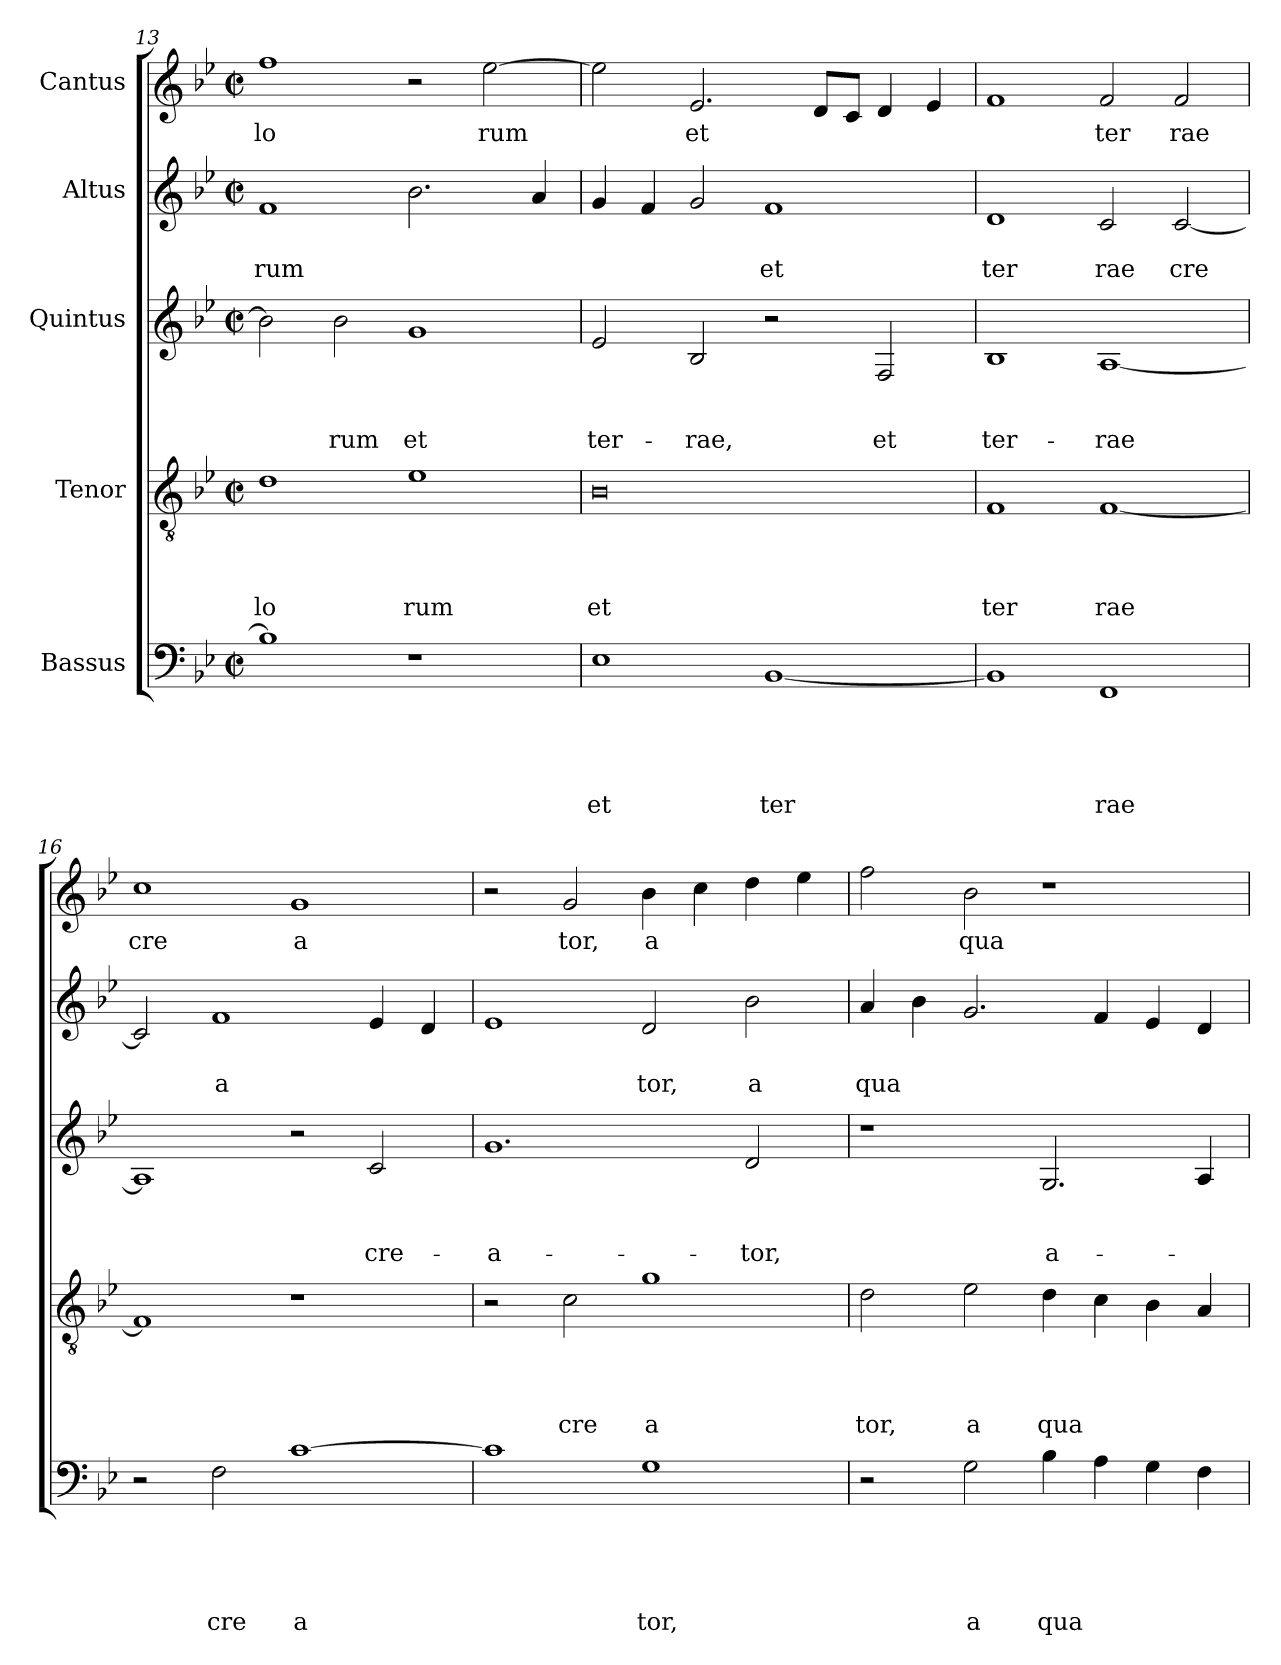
**kern	**text	**text	**text	**text	**text	**kern	**text	**text	**text	**text	**kern	**text	**text	**text	**kern	**text	**text	**kern	**text
*part5	*part5	*part5	*part5	*part5	*part5	*part4	*part4	*part4	*part4	*part4	*part3	*part3	*part3	*part3	*part2	*part2	*part2	*part1	*part1
*staff5	*staff5	*staff5	*staff5	*staff5	*staff5	*staff4	*staff4	*staff4	*staff4	*staff4	*staff3	*staff3	*staff3	*staff3	*staff2	*staff2	*staff2	*staff1	*staff1
*I"Bassus	*	*	*	*	*	*I"Tenor	*	*	*	*	*I"Quintus	*	*	*	*I"Altus	*	*	*I"Cantus	*
!!LO:PB:g=z
*clefF4	*	*	*	*	*	*clefGv2	*	*	*	*	*clefG2	*	*	*	*clefG2	*	*	*clefG2	*
*k[b-e-]	*	*	*	*	*	*k[b-e-]	*	*	*	*	*k[b-e-]	*	*	*	*k[b-e-]	*	*	*k[b-e-]	*
*B-:	*	*	*	*	*	*B-:	*	*	*	*	*B-:	*	*	*	*B-:	*	*	*B-:	*
*M2/2	*	*	*	*	*	*M2/2	*	*	*	*	*M2/2	*	*	*	*M2/2	*	*	*M2/2	*
*met(c|)	*	*	*	*	*	*met(c|)	*	*	*	*	*met(c|)	*	*	*	*met(c|)	*	*	*met(c|)	*
=13	=13	=13	=13	=13	=13	=13	=13	=13	=13	=13	=13	=13	=13	=13	=13	=13	=13	=13	=13
!	!	!	!	!	!	!	!	!	!	!LO:LY:b	!	!	!	!	!	!	!LO:LY:b	!	!LO:LY:b
1B-]	.	.	.	.	.	1d	.	.	.	-lo	2b-\]	.	.	.	1f	.	rum	1ff	lo
!	!	!	!	!	!	!	!	!	!	!	!	!	!	!LO:LY:b	!	!	!	!	!
.	.	.	.	.	.	.	.	.	.	.	2b-\	.	.	rum	.	.	.	.	.
!	!	!	!	!	!	!	!	!	!	!LO:LY:b	!	!	!	!LO:LY:b	!	!	!	!	!
1r	.	.	.	.	.	1e-	.	.	.	rum	1g	.	.	et	2.b-\	.	.	2r	.
!	!	!	!	!	!	!	!	!	!	!	!	!	!	!	!	!	!	!	!LO:LY:b
.	.	.	.	.	.	.	.	.	.	.	.	.	.	.	.	.	.	[>2ee-\	rum
.	.	.	.	.	.	.	.	.	.	.	.	.	.	.	4a/	.	.	.	.
=14	=14	=14	=14	=14	=14	=14	=14	=14	=14	=14	=14	=14	=14	=14	=14	=14	=14	=14	=14
!	!	!	!	!	!LO:LY:b	!	!	!	!	!LO:LY:b	!	!	!	!LO:LY:b	!	!	!	!	!
1E-	.	.	.	.	et	0B-	.	.	.	et	2e-/	.	.	ter-	4g/	.	.	2ee-\]	.
.	.	.	.	.	.	.	.	.	.	.	.	.	.	.	4f/	.	.	.	.
!	!	!	!	!	!	!	!	!	!	!	!	!	!	!LO:LY:b	!	!	!	!	!LO:LY:b
.	.	.	.	.	.	.	.	.	.	.	2B-/	.	.	-rae,	2g/	.	.	2.e-/	et
!	!	!	!	!	!LO:LY:b	!	!	!	!	!	!	!	!	!	!	!	!LO:LY:b	!	!
[<1BB-	.	.	.	.	ter	.	.	.	.	.	2r	.	.	.	1f	.	et	.	.
.	.	.	.	.	.	.	.	.	.	.	.	.	.	.	.	.	.	8d/L	.
.	.	.	.	.	.	.	.	.	.	.	.	.	.	.	.	.	.	8c/J	.
!	!	!	!	!	!	!	!	!	!	!	!	!	!	!LO:LY:b	!	!	!	!	!
.	.	.	.	.	.	.	.	.	.	.	2F/	.	.	et	.	.	.	4d/	.
.	.	.	.	.	.	.	.	.	.	.	.	.	.	.	.	.	.	4e-/	.
=15	=15	=15	=15	=15	=15	=15	=15	=15	=15	=15	=15	=15	=15	=15	=15	=15	=15	=15	=15
!	!	!	!	!	!	!	!	!	!	!LO:LY:b	!	!	!	!LO:LY:b	!	!	!LO:LY:b	!	!
1BB-]	.	.	.	.	.	1F	.	.	.	ter	1B-	.	.	ter-	1d	.	ter	1f	.
!	!	!	!	!	!LO:LY:b	!	!	!	!	!LO:LY:b	!	!	!	!LO:LY:b	!	!	!LO:LY:b	!	!LO:LY:b
1FF	.	.	.	.	rae	[<1F	.	.	.	rae	[<1A	.	.	-rae	2c/	.	rae	2f/	ter
!	!	!	!	!	!	!	!	!	!	!	!	!	!	!	!	!	!LO:LY:b	!	!LO:LY:b
.	.	.	.	.	.	.	.	.	.	.	.	.	.	.	[<2c/	.	cre	2f/	rae
=16	=16	=16	=16	=16	=16	=16	=16	=16	=16	=16	=16	=16	=16	=16	=16	=16	=16	=16	=16
!	!	!	!	!	!	!	!	!	!	!	!	!	!	!	!	!	!	!	!LO:LY:b
2r	.	.	.	.	.	1F]	.	.	.	.	1A]	.	.	.	2c/]	.	.	1cc	cre
!	!	!	!	!	!LO:LY:b	!	!	!	!	!	!	!	!	!	!	!	!LO:LY:b	!	!
2F\	.	.	.	.	cre	.	.	.	.	.	.	.	.	.	1f	.	a	.	.
!	!	!	!	!	!LO:LY:b	!	!	!	!	!	!	!	!	!	!	!	!	!	!LO:LY:b
[>1c	.	.	.	.	a	1r	.	.	.	.	2r	.	.	.	.	.	.	1g	a
!	!	!	!	!	!	!	!	!	!	!	!	!	!	!LO:LY:b	!	!	!	!	!
.	.	.	.	.	.	.	.	.	.	.	2c/	.	.	cre-	4e-/	.	.	.	.
.	.	.	.	.	.	.	.	.	.	.	.	.	.	.	4d/	.	.	.	.
=17	=17	=17	=17	=17	=17	=17	=17	=17	=17	=17	=17	=17	=17	=17	=17	=17	=17	=17	=17
!	!	!	!	!	!	!	!	!	!	!	!	!	!	!LO:LY:b	!	!	!	!	!
1c]	.	.	.	.	.	2r	.	.	.	.	1.g	.	.	-a-	1e-	.	.	2r	.
!	!	!	!	!	!	!	!	!	!	!LO:LY:b	!	!	!	!	!	!	!	!	!LO:LY:b
.	.	.	.	.	.	2c\	.	.	.	cre	.	.	.	.	.	.	.	2g/	tor,
!	!	!	!	!	!LO:LY:b	!	!	!	!	!LO:LY:b	!	!	!	!	!	!	!LO:LY:b	!	!LO:LY:b
1G	.	.	.	.	tor,	1g	.	.	.	a	.	.	.	.	2d/	.	tor,	4b-\	a
.	.	.	.	.	.	.	.	.	.	.	.	.	.	.	.	.	.	4cc\	.
!	!	!	!	!	!	!	!	!	!	!	!	!	!	!LO:LY:b	!	!	!LO:LY:b	!	!
.	.	.	.	.	.	.	.	.	.	.	2d/	.	.	-tor,	2b-\	.	a	4dd\	.
.	.	.	.	.	.	.	.	.	.	.	.	.	.	.	.	.	.	4ee-\	.
=18	=18	=18	=18	=18	=18	=18	=18	=18	=18	=18	=18	=18	=18	=18	=18	=18	=18	=18	=18
!	!	!	!	!	!	!	!	!	!	!LO:LY:b	!	!	!	!	!	!	!LO:LY:b	!	!
2r	.	.	.	.	.	2d\	.	.	.	tor,	1r	.	.	.	4a/	.	qua	2ff\	.
.	.	.	.	.	.	.	.	.	.	.	.	.	.	.	4b-\	.	.	.	.
!	!	!	!	!	!LO:LY:b	!	!	!	!	!LO:LY:b	!	!	!	!	!	!	!	!	!LO:LY:b
2G\	.	.	.	.	a	2e-\	.	.	.	a	.	.	.	.	2.g/	.	.	2b-\	qua
!	!	!	!	!	!LO:LY:b	!	!	!	!	!LO:LY:b	!	!	!	!LO:LY:b	!	!	!	!	!
4B-\	.	.	.	.	qua	4d\	.	.	.	qua	2.G/	.	.	a-	.	.	.	1r	.
4A\	.	.	.	.	.	4c\	.	.	.	.	.	.	.	.	4f/	.	.	.	.
4G\	.	.	.	.	.	4B-\	.	.	.	.	.	.	.	.	4e-/	.	.	.	.
4F\	.	.	.	.	.	4A/	.	.	.	.	4A/	.	.	.	4d/	.	.	.	.
=	=	=	=	=	=	=	=	=	=	=	=	=	=	=	=	=	=	=	=
*-	*-	*-	*-	*-	*-	*-	*-	*-	*-	*-	*-	*-	*-	*-	*-	*-	*-	*-	*-
